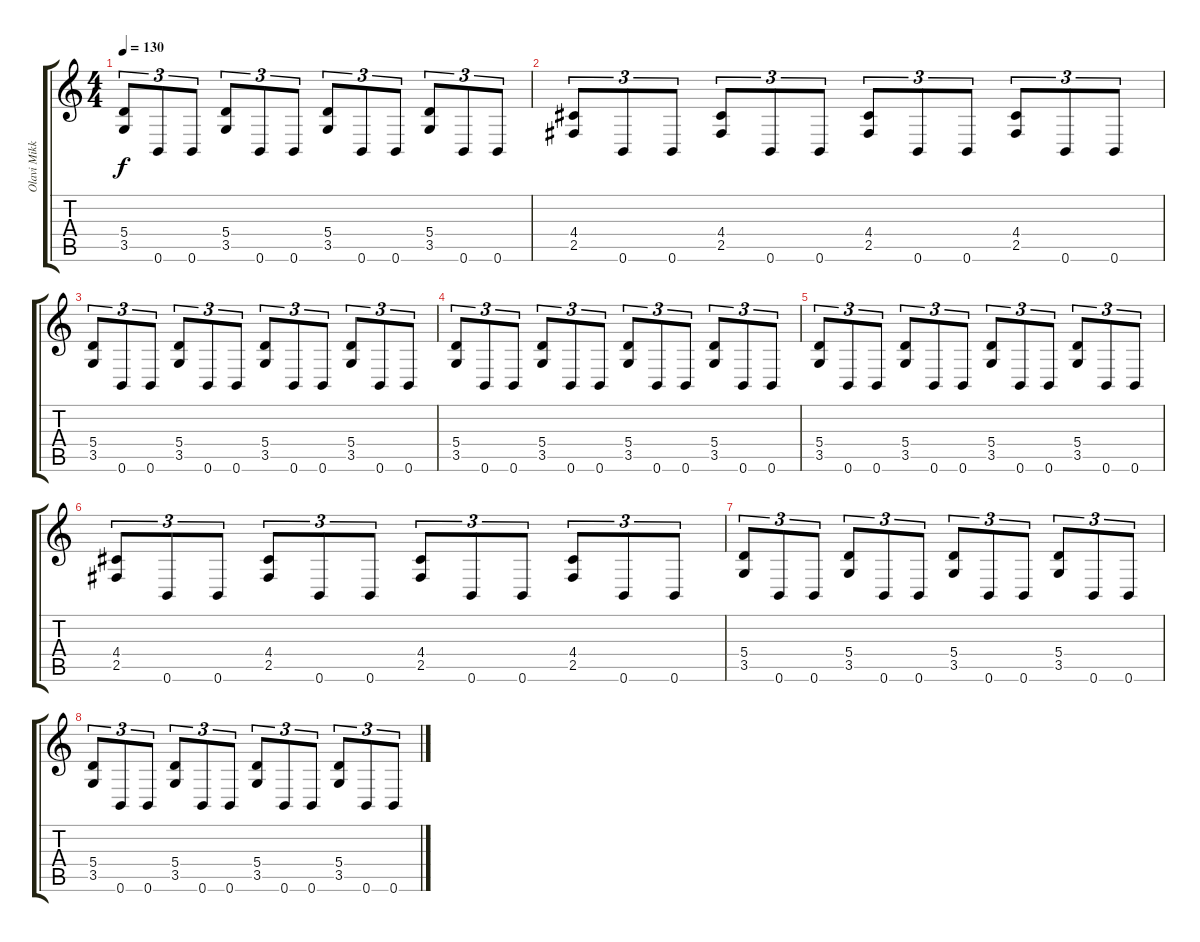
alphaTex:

\track ("Olavi Mikkonen" "Olavi Mikk") {instrument distortionguitar}
\staff {score tabs}
\tuning (B3 Gb3 D3 A2 E2 B1) {hide}
\ts (4 4)
\tempo 130
\clef g2
\ks c
(5.4 3.5).8{tu (3 2) dy f} 0.6.8{tu (3 2)} 0.6.8{tu (3 2)} (5.4 3.5).8{tu (3 2)} 0.6.8{tu (3 2)} 0.6.8{tu (3 2)} (5.4 3.5).8{tu (3 2)} 0.6.8{tu (3 2)} 0.6.8{tu (3 2)} (5.4 3.5).8{tu (3 2)} 0.6.8{tu (3 2)} 0.6.8{tu (3 2)} |
(4.4 2.5).8{tu (3 2)} 0.6.8{tu (3 2)} 0.6.8{tu (3 2)} (4.4 2.5).8{tu (3 2)} 0.6.8{tu (3 2)} 0.6.8{tu (3 2)} (4.4 2.5).8{tu (3 2)} 0.6.8{tu (3 2)} 0.6.8{tu (3 2)} (4.4 2.5).8{tu (3 2)} 0.6.8{tu (3 2)} 0.6.8{tu (3 2)} |
(5.4 3.5).8{tu (3 2)} 0.6.8{tu (3 2)} 0.6.8{tu (3 2)} (5.4 3.5).8{tu (3 2)} 0.6.8{tu (3 2)} 0.6.8{tu (3 2)} (5.4 3.5).8{tu (3 2)} 0.6.8{tu (3 2)} 0.6.8{tu (3 2)} (5.4 3.5).8{tu (3 2)} 0.6.8{tu (3 2)} 0.6.8{tu (3 2)} |
(5.4 3.5).8{tu (3 2)} 0.6.8{tu (3 2)} 0.6.8{tu (3 2)} (5.4 3.5).8{tu (3 2)} 0.6.8{tu (3 2)} 0.6.8{tu (3 2)} (5.4 3.5).8{tu (3 2)} 0.6.8{tu (3 2)} 0.6.8{tu (3 2)} (5.4 3.5).8{tu (3 2)} 0.6.8{tu (3 2)} 0.6.8{tu (3 2)} |
(5.4 3.5).8{tu (3 2)} 0.6.8{tu (3 2)} 0.6.8{tu (3 2)} (5.4 3.5).8{tu (3 2)} 0.6.8{tu (3 2)} 0.6.8{tu (3 2)} (5.4 3.5).8{tu (3 2)} 0.6.8{tu (3 2)} 0.6.8{tu (3 2)} (5.4 3.5).8{tu (3 2)} 0.6.8{tu (3 2)} 0.6.8{tu (3 2)} |
(4.4 2.5).8{tu (3 2)} 0.6.8{tu (3 2)} 0.6.8{tu (3 2)} (4.4 2.5).8{tu (3 2)} 0.6.8{tu (3 2)} 0.6.8{tu (3 2)} (4.4 2.5).8{tu (3 2)} 0.6.8{tu (3 2)} 0.6.8{tu (3 2)} (4.4 2.5).8{tu (3 2)} 0.6.8{tu (3 2)} 0.6.8{tu (3 2)} |
(5.4 3.5).8{tu (3 2)} 0.6.8{tu (3 2)} 0.6.8{tu (3 2)} (5.4 3.5).8{tu (3 2)} 0.6.8{tu (3 2)} 0.6.8{tu (3 2)} (5.4 3.5).8{tu (3 2)} 0.6.8{tu (3 2)} 0.6.8{tu (3 2)} (5.4 3.5).8{tu (3 2)} 0.6.8{tu (3 2)} 0.6.8{tu (3 2)} |
(5.4 3.5).8{tu (3 2)} 0.6.8{tu (3 2)} 0.6.8{tu (3 2)} (5.4 3.5).8{tu (3 2)} 0.6.8{tu (3 2)} 0.6.8{tu (3 2)} (5.4 3.5).8{tu (3 2)} 0.6.8{tu (3 2)} 0.6.8{tu (3 2)} (5.4 3.5).8{tu (3 2)} 0.6.8{tu (3 2)} 0.6.8{tu (3 2)}
